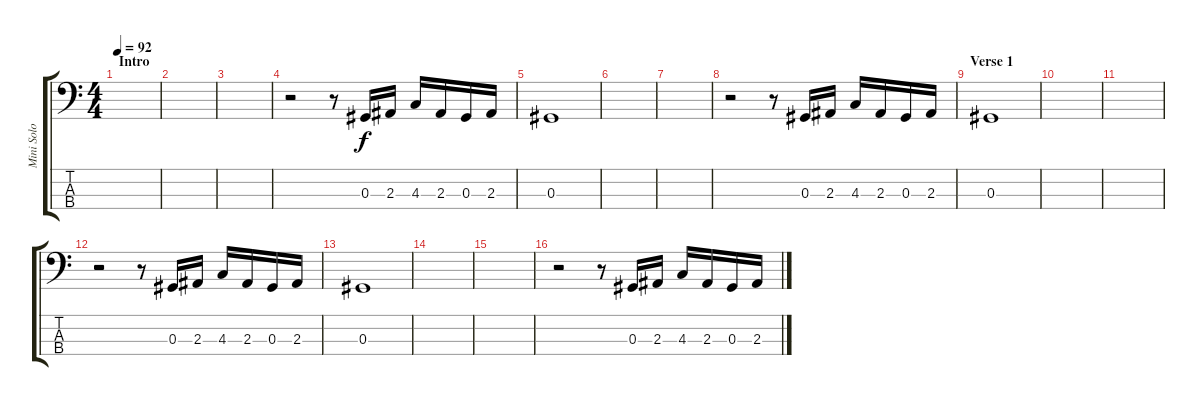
\track ("Mini Solo On Verses" "Mini Solo ") {instrument electricbasspick}
\staff {score tabs}
\tuning (Gb2 Db2 Ab1 Eb1) {hide}
\ts (4 4)
\section ("" "Intro")
\tempo 92
\clef f4
\ks c
|
|
|
r.2 r.8 0.3.16 2.3.16 4.3.16 2.3.16 0.3.16 2.3.16 |
0.3.1 |
|
|
r.2 r.8 0.3.16 2.3.16 4.3.16 2.3.16 0.3.16 2.3.16 |
\section ("" "Verse 1")
0.3.1 |
|
|
r.2 r.8 0.3.16 2.3.16 4.3.16 2.3.16 0.3.16 2.3.16 |
0.3.1 |
|
|
r.2 r.8 0.3.16 2.3.16 4.3.16 2.3.16 0.3.16 2.3.16
